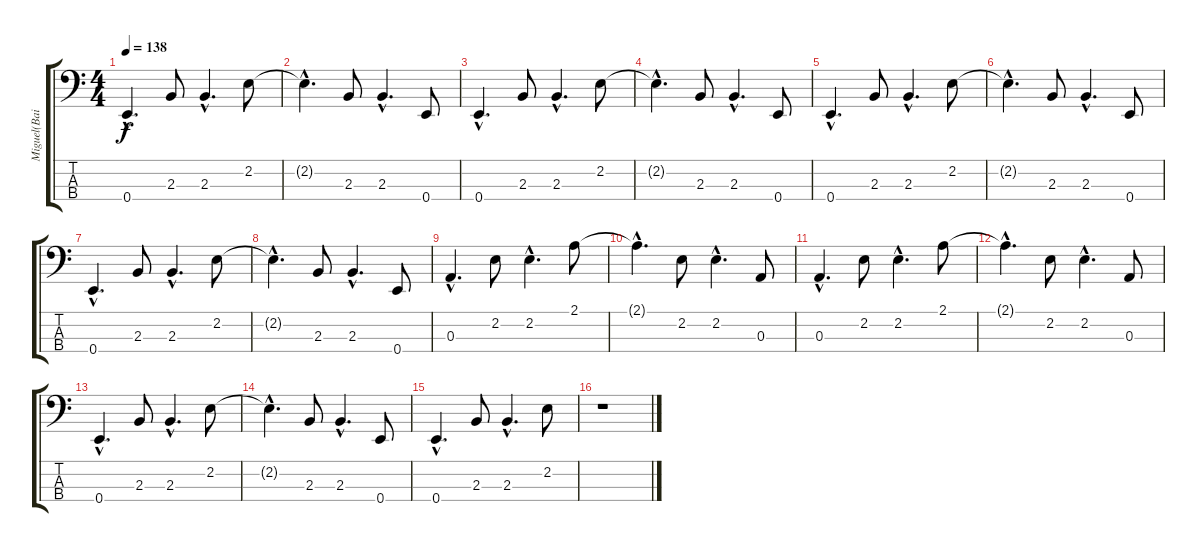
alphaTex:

\track ("Miguel(Baixo)" "Miguel(Bai") {instrument electricbassfinger}
\staff {score tabs}
\tuning (G2 D2 A1 E1) {hide}
\ts (4 4)
\tempo 138
\clef f4
\ks c
0.4{hac}.4{d dy f instrument electricbassfinger} 2.3.8 2.3{hac}.4{d} 2.2.8 |
2.2{hac t}.4{d} 2.3.8 2.3{hac}.4{d} 0.4.8 |
0.4{hac}.4{d} 2.3.8 2.3{hac}.4{d} 2.2.8 |
2.2{hac t}.4{d} 2.3.8 2.3{hac}.4{d} 0.4.8 |
0.4{hac}.4{d} 2.3.8 2.3{hac}.4{d} 2.2.8 |
2.2{hac t}.4{d} 2.3.8 2.3{hac}.4{d} 0.4.8 |
0.4{hac}.4{d} 2.3.8 2.3{hac}.4{d} 2.2.8 |
2.2{hac t}.4{d} 2.3.8 2.3{hac}.4{d} 0.4.8 |
0.3{hac}.4{d} 2.2.8 2.2{hac}.4{d} 2.1.8 |
2.1{hac t}.4{d} 2.2.8 2.2{hac}.4{d} 0.3.8 |
0.3{hac}.4{d} 2.2.8 2.2{hac}.4{d} 2.1.8 |
2.1{hac t}.4{d} 2.2.8 2.2{hac}.4{d} 0.3.8 |
0.4{hac}.4{d} 2.3.8 2.3{hac}.4{d} 2.2.8 |
2.2{hac t}.4{d} 2.3.8 2.3{hac}.4{d} 0.4.8 |
0.4{hac}.4{d} 2.3.8 2.3{hac}.4{d} 2.2.8 |
r.1
